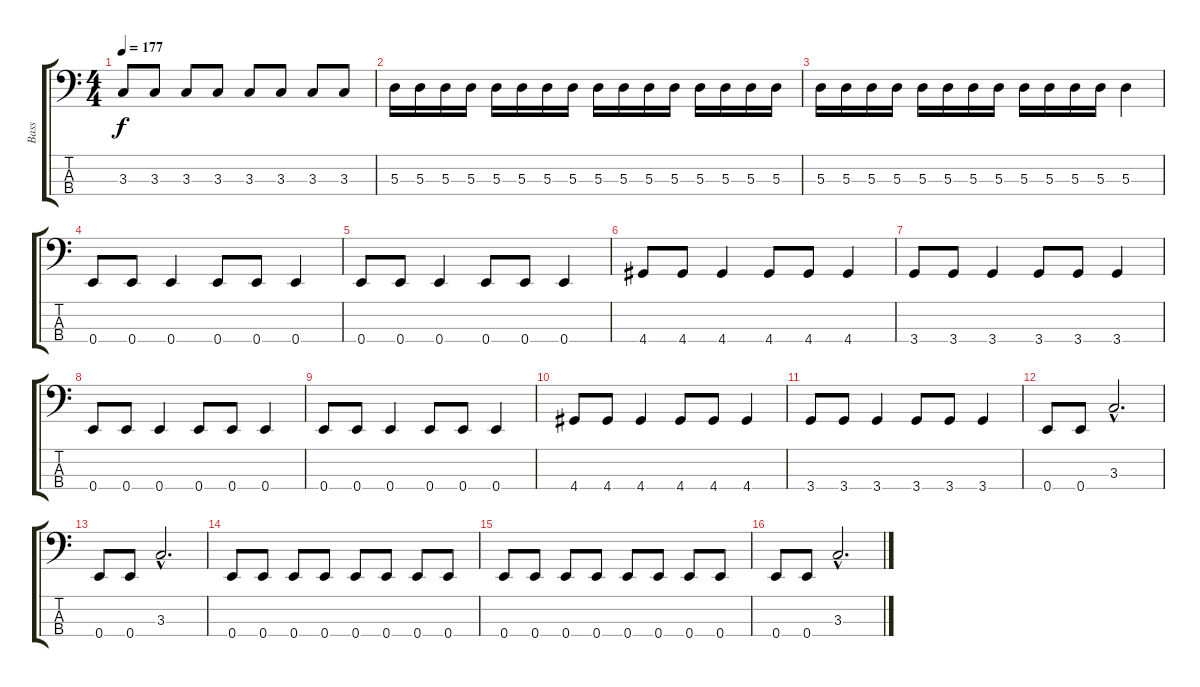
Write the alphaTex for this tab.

\track ("Bass" "Bass") {instrument electricbasspick}
\staff {score tabs}
\tuning (G2 D2 A1 E1) {hide}
\ts (4 4)
\tempo 177
\clef f4
\ks c
3.3.8{dy f} 3.3.8 3.3.8 3.3.8 3.3.8 3.3.8 3.3.8 3.3.8 |
5.3.16 5.3.16 5.3.16 5.3.16 5.3.16 5.3.16 5.3.16 5.3.16 5.3.16 5.3.16 5.3.16 5.3.16 5.3.16 5.3.16 5.3.16 5.3.16 |
5.3.16 5.3.16 5.3.16 5.3.16 5.3.16 5.3.16 5.3.16 5.3.16 5.3.16 5.3.16 5.3.16 5.3.16 5.3.4 |
0.4.8 0.4.8 0.4.4 0.4.8 0.4.8 0.4.4 |
0.4.8 0.4.8 0.4.4 0.4.8 0.4.8 0.4.4 |
4.4.8 4.4.8 4.4.4 4.4.8 4.4.8 4.4.4 |
3.4.8 3.4.8 3.4.4 3.4.8 3.4.8 3.4.4 |
0.4.8 0.4.8 0.4.4 0.4.8 0.4.8 0.4.4 |
0.4.8 0.4.8 0.4.4 0.4.8 0.4.8 0.4.4 |
4.4.8 4.4.8 4.4.4 4.4.8 4.4.8 4.4.4 |
3.4.8 3.4.8 3.4.4 3.4.8 3.4.8 3.4.4 |
0.4.8 0.4.8 3.3{hac}.2{d} |
0.4.8 0.4.8 3.3{hac}.2{d} |
0.4.8 0.4.8 0.4.8 0.4.8 0.4.8 0.4.8 0.4.8 0.4.8 |
0.4.8 0.4.8 0.4.8 0.4.8 0.4.8 0.4.8 0.4.8 0.4.8 |
0.4.8 0.4.8 3.3{hac}.2{d}
